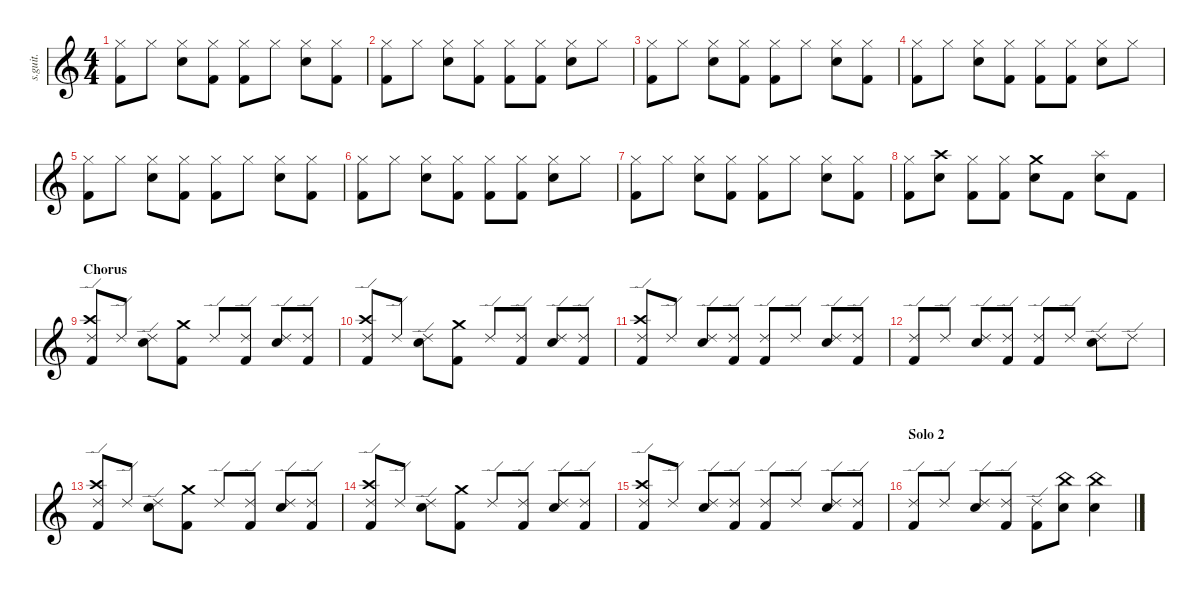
\defaultSystemsLayout 4
\hideDynamics
\bracketExtendMode nobrackets
\track ("Steven Adler" "s.guit.") {instrument percussion}
\staff {score}
\articulation defaults
\ts (4 4)
\tempo (125 hide)
\clef g2
\ks c
("Hi-Hat (closed)" "Kick (hit) 2").8{lyrics (0 "") lyrics (1 "") lyrics (2 "") lyrics (3 "") lyrics (4 "") dy f} "Hi-Hat (closed)".8{lyrics (0 "") lyrics (1 "") lyrics (2 "") lyrics (3 "") lyrics (4 "")} ("Hi-Hat (closed)" "Snare (hit) 2").8{lyrics (0 "") lyrics (1 "") lyrics (2 "") lyrics (3 "") lyrics (4 "")} ("Hi-Hat (closed)" "Kick (hit) 2").8{lyrics (0 "") lyrics (1 "") lyrics (2 "") lyrics (3 "") lyrics (4 "")} ("Hi-Hat (closed)" "Kick (hit) 2").8{lyrics (0 "") lyrics (1 "") lyrics (2 "") lyrics (3 "") lyrics (4 "")} "Hi-Hat (closed)".8{lyrics (0 "") lyrics (1 "") lyrics (2 "") lyrics (3 "") lyrics (4 "")} ("Hi-Hat (closed)" "Snare (hit) 2").8{lyrics (0 "") lyrics (1 "") lyrics (2 "") lyrics (3 "") lyrics (4 "")} ("Hi-Hat (closed)" "Kick (hit) 2").8{lyrics (0 "") lyrics (1 "") lyrics (2 "") lyrics (3 "") lyrics (4 "")} |
("Hi-Hat (closed)" "Kick (hit) 2").8{lyrics (0 "") lyrics (1 "") lyrics (2 "") lyrics (3 "") lyrics (4 "")} "Hi-Hat (closed)".8{lyrics (0 "") lyrics (1 "") lyrics (2 "") lyrics (3 "") lyrics (4 "")} ("Hi-Hat (closed)" "Snare (hit) 2").8{lyrics (0 "") lyrics (1 "") lyrics (2 "") lyrics (3 "") lyrics (4 "")} ("Hi-Hat (closed)" "Kick (hit) 2").8{lyrics (0 "") lyrics (1 "") lyrics (2 "") lyrics (3 "") lyrics (4 "")} ("Hi-Hat (closed)" "Kick (hit) 2").8{lyrics (0 "") lyrics (1 "") lyrics (2 "") lyrics (3 "") lyrics (4 "")} ("Hi-Hat (closed)" "Kick (hit) 2").8{lyrics (0 "") lyrics (1 "") lyrics (2 "") lyrics (3 "") lyrics (4 "")} ("Hi-Hat (closed)" "Snare (hit) 2").8{lyrics (0 "") lyrics (1 "") lyrics (2 "") lyrics (3 "") lyrics (4 "")} "Hi-Hat (closed)".8{lyrics (0 "") lyrics (1 "") lyrics (2 "") lyrics (3 "") lyrics (4 "")} |
("Hi-Hat (closed)" "Kick (hit) 2").8{lyrics (0 "") lyrics (1 "") lyrics (2 "") lyrics (3 "") lyrics (4 "")} "Hi-Hat (closed)".8{lyrics (0 "") lyrics (1 "") lyrics (2 "") lyrics (3 "") lyrics (4 "")} ("Hi-Hat (closed)" "Snare (hit) 2").8{lyrics (0 "") lyrics (1 "") lyrics (2 "") lyrics (3 "") lyrics (4 "")} ("Hi-Hat (closed)" "Kick (hit) 2").8{lyrics (0 "") lyrics (1 "") lyrics (2 "") lyrics (3 "") lyrics (4 "")} ("Hi-Hat (closed)" "Kick (hit) 2").8{lyrics (0 "") lyrics (1 "") lyrics (2 "") lyrics (3 "") lyrics (4 "")} "Hi-Hat (closed)".8{lyrics (0 "") lyrics (1 "") lyrics (2 "") lyrics (3 "") lyrics (4 "")} ("Hi-Hat (closed)" "Snare (hit) 2").8{lyrics (0 "") lyrics (1 "") lyrics (2 "") lyrics (3 "") lyrics (4 "")} ("Hi-Hat (closed)" "Kick (hit) 2").8{lyrics (0 "") lyrics (1 "") lyrics (2 "") lyrics (3 "") lyrics (4 "")} |
("Hi-Hat (closed)" "Kick (hit) 2").8{lyrics (0 "") lyrics (1 "") lyrics (2 "") lyrics (3 "") lyrics (4 "")} "Hi-Hat (closed)".8{lyrics (0 "") lyrics (1 "") lyrics (2 "") lyrics (3 "") lyrics (4 "")} ("Hi-Hat (closed)" "Snare (hit) 2").8{lyrics (0 "") lyrics (1 "") lyrics (2 "") lyrics (3 "") lyrics (4 "")} ("Hi-Hat (closed)" "Kick (hit) 2").8{lyrics (0 "") lyrics (1 "") lyrics (2 "") lyrics (3 "") lyrics (4 "")} ("Hi-Hat (closed)" "Kick (hit) 2").8{lyrics (0 "") lyrics (1 "") lyrics (2 "") lyrics (3 "") lyrics (4 "")} ("Hi-Hat (closed)" "Kick (hit) 2").8{lyrics (0 "") lyrics (1 "") lyrics (2 "") lyrics (3 "") lyrics (4 "")} ("Hi-Hat (closed)" "Snare (hit) 2").8{lyrics (0 "") lyrics (1 "") lyrics (2 "") lyrics (3 "") lyrics (4 "")} "Hi-Hat (closed)".8{lyrics (0 "") lyrics (1 "") lyrics (2 "") lyrics (3 "") lyrics (4 "")} |
("Hi-Hat (closed)" "Kick (hit) 2").8{lyrics (0 "") lyrics (1 "") lyrics (2 "") lyrics (3 "") lyrics (4 "")} "Hi-Hat (closed)".8{lyrics (0 "") lyrics (1 "") lyrics (2 "") lyrics (3 "") lyrics (4 "")} ("Hi-Hat (closed)" "Snare (hit) 2").8{lyrics (0 "") lyrics (1 "") lyrics (2 "") lyrics (3 "") lyrics (4 "")} ("Hi-Hat (closed)" "Kick (hit) 2").8{lyrics (0 "") lyrics (1 "") lyrics (2 "") lyrics (3 "") lyrics (4 "")} ("Hi-Hat (closed)" "Kick (hit) 2").8{lyrics (0 "") lyrics (1 "") lyrics (2 "") lyrics (3 "") lyrics (4 "")} "Hi-Hat (closed)".8{lyrics (0 "") lyrics (1 "") lyrics (2 "") lyrics (3 "") lyrics (4 "")} ("Hi-Hat (closed)" "Snare (hit) 2").8{lyrics (0 "") lyrics (1 "") lyrics (2 "") lyrics (3 "") lyrics (4 "")} ("Hi-Hat (closed)" "Kick (hit) 2").8{lyrics (0 "") lyrics (1 "") lyrics (2 "") lyrics (3 "") lyrics (4 "")} |
("Hi-Hat (closed)" "Kick (hit) 2").8{lyrics (0 "") lyrics (1 "") lyrics (2 "") lyrics (3 "") lyrics (4 "")} "Hi-Hat (closed)".8{lyrics (0 "") lyrics (1 "") lyrics (2 "") lyrics (3 "") lyrics (4 "")} ("Hi-Hat (closed)" "Snare (hit) 2").8{lyrics (0 "") lyrics (1 "") lyrics (2 "") lyrics (3 "") lyrics (4 "")} ("Hi-Hat (closed)" "Kick (hit) 2").8{lyrics (0 "") lyrics (1 "") lyrics (2 "") lyrics (3 "") lyrics (4 "")} ("Hi-Hat (closed)" "Kick (hit) 2").8{lyrics (0 "") lyrics (1 "") lyrics (2 "") lyrics (3 "") lyrics (4 "")} ("Hi-Hat (closed)" "Kick (hit) 2").8{lyrics (0 "") lyrics (1 "") lyrics (2 "") lyrics (3 "") lyrics (4 "")} ("Hi-Hat (closed)" "Snare (hit) 2").8{lyrics (0 "") lyrics (1 "") lyrics (2 "") lyrics (3 "") lyrics (4 "")} "Hi-Hat (closed)".8{lyrics (0 "") lyrics (1 "") lyrics (2 "") lyrics (3 "") lyrics (4 "")} |
("Hi-Hat (closed)" "Kick (hit) 2").8{lyrics (0 "") lyrics (1 "") lyrics (2 "") lyrics (3 "") lyrics (4 "")} "Hi-Hat (closed)".8{lyrics (0 "") lyrics (1 "") lyrics (2 "") lyrics (3 "") lyrics (4 "")} ("Hi-Hat (closed)" "Snare (hit) 2").8{lyrics (0 "") lyrics (1 "") lyrics (2 "") lyrics (3 "") lyrics (4 "")} ("Hi-Hat (closed)" "Kick (hit) 2").8{lyrics (0 "") lyrics (1 "") lyrics (2 "") lyrics (3 "") lyrics (4 "")} ("Hi-Hat (closed)" "Kick (hit) 2").8{lyrics (0 "") lyrics (1 "") lyrics (2 "") lyrics (3 "") lyrics (4 "")} "Hi-Hat (closed)".8{lyrics (0 "") lyrics (1 "") lyrics (2 "") lyrics (3 "") lyrics (4 "")} ("Hi-Hat (closed)" "Snare (hit) 2").8{lyrics (0 "") lyrics (1 "") lyrics (2 "") lyrics (3 "") lyrics (4 "")} ("Hi-Hat (closed)" "Kick (hit) 2").8{lyrics (0 "") lyrics (1 "") lyrics (2 "") lyrics (3 "") lyrics (4 "")} |
("Hi-Hat (closed)" "Kick (hit) 2").8{lyrics (0 "") lyrics (1 "") lyrics (2 "") lyrics (3 "") lyrics (4 "")} ("Crash high (hit)" "Snare (hit) 2").8{lyrics (0 "") lyrics (1 "") lyrics (2 "") lyrics (3 "") lyrics (4 "")} ("Hi-Hat (closed)" "Kick (hit) 2").8{lyrics (0 "") lyrics (1 "") lyrics (2 "") lyrics (3 "") lyrics (4 "")} ("Hi-Hat (closed)" "Kick (hit) 2").8{lyrics (0 "") lyrics (1 "") lyrics (2 "") lyrics (3 "") lyrics (4 "")} ("Crash medium (hit)" "Snare (hit) 2").8{lyrics (0 "") lyrics (1 "") lyrics (2 "") lyrics (3 "") lyrics (4 "")} "Kick (hit) 2".8{lyrics (0 "") lyrics (1 "") lyrics (2 "") lyrics (3 "") lyrics (4 "")} ("Splash (hit)" "Snare (hit) 2").8{lyrics (0 "") lyrics (1 "") lyrics (2 "") lyrics (3 "") lyrics (4 "")} "Kick (hit) 2".8{lyrics (0 "") lyrics (1 "") lyrics (2 "") lyrics (3 "") lyrics (4 "")} |
\section ("" "Chorus")
("Crash high (hit)" "Ride (edge) 2" "Kick (hit) 2").8{lyrics (0 "") lyrics (1 "") lyrics (2 "") lyrics (3 "") lyrics (4 "")} "Ride (edge) 2".8{lyrics (0 "") lyrics (1 "") lyrics (2 "") lyrics (3 "") lyrics (4 "")} ("Ride (edge) 2" "Snare (hit) 2").8{lyrics (0 "") lyrics (1 "") lyrics (2 "") lyrics (3 "") lyrics (4 "")} ("Crash medium (hit)" "Kick (hit) 2").8{lyrics (0 "") lyrics (1 "") lyrics (2 "") lyrics (3 "") lyrics (4 "")} "Ride (edge) 2".8{lyrics (0 "") lyrics (1 "") lyrics (2 "") lyrics (3 "") lyrics (4 "")} ("Ride (edge) 2" "Kick (hit) 2").8{lyrics (0 "") lyrics (1 "") lyrics (2 "") lyrics (3 "") lyrics (4 "")} ("Ride (edge) 2" "Snare (hit) 2").8{lyrics (0 "") lyrics (1 "") lyrics (2 "") lyrics (3 "") lyrics (4 "")} ("Ride (edge) 2" "Kick (hit) 2").8{lyrics (0 "") lyrics (1 "") lyrics (2 "") lyrics (3 "") lyrics (4 "")} |
("Crash high (hit)" "Ride (edge) 2" "Kick (hit) 2").8{lyrics (0 "") lyrics (1 "") lyrics (2 "") lyrics (3 "") lyrics (4 "")} "Ride (edge) 2".8{lyrics (0 "") lyrics (1 "") lyrics (2 "") lyrics (3 "") lyrics (4 "")} ("Ride (edge) 2" "Snare (hit) 2").8{lyrics (0 "") lyrics (1 "") lyrics (2 "") lyrics (3 "") lyrics (4 "")} ("Crash medium (hit)" "Kick (hit) 2").8{lyrics (0 "") lyrics (1 "") lyrics (2 "") lyrics (3 "") lyrics (4 "")} "Ride (edge) 2".8{lyrics (0 "") lyrics (1 "") lyrics (2 "") lyrics (3 "") lyrics (4 "")} ("Ride (edge) 2" "Kick (hit) 2").8{lyrics (0 "") lyrics (1 "") lyrics (2 "") lyrics (3 "") lyrics (4 "")} ("Ride (edge) 2" "Snare (hit) 2").8{lyrics (0 "") lyrics (1 "") lyrics (2 "") lyrics (3 "") lyrics (4 "")} ("Ride (edge) 2" "Kick (hit) 2").8{lyrics (0 "") lyrics (1 "") lyrics (2 "") lyrics (3 "") lyrics (4 "")} |
("Crash high (hit)" "Ride (edge) 2" "Kick (hit) 2").8{lyrics (0 "") lyrics (1 "") lyrics (2 "") lyrics (3 "") lyrics (4 "")} "Ride (edge) 2".8{lyrics (0 "") lyrics (1 "") lyrics (2 "") lyrics (3 "") lyrics (4 "")} ("Ride (edge) 2" "Snare (hit) 2").8{lyrics (0 "") lyrics (1 "") lyrics (2 "") lyrics (3 "") lyrics (4 "")} ("Ride (edge) 2" "Kick (hit) 2").8{lyrics (0 "") lyrics (1 "") lyrics (2 "") lyrics (3 "") lyrics (4 "")} ("Ride (edge) 2" "Kick (hit) 2").8{lyrics (0 "") lyrics (1 "") lyrics (2 "") lyrics (3 "") lyrics (4 "")} "Ride (edge) 2".8{lyrics (0 "") lyrics (1 "") lyrics (2 "") lyrics (3 "") lyrics (4 "")} ("Ride (edge) 2" "Snare (hit) 2").8{lyrics (0 "") lyrics (1 "") lyrics (2 "") lyrics (3 "") lyrics (4 "")} ("Ride (edge) 2" "Kick (hit) 2").8{lyrics (0 "") lyrics (1 "") lyrics (2 "") lyrics (3 "") lyrics (4 "")} |
("Ride (edge) 2" "Kick (hit) 2").8{lyrics (0 "") lyrics (1 "") lyrics (2 "") lyrics (3 "") lyrics (4 "")} "Ride (edge) 2".8{lyrics (0 "") lyrics (1 "") lyrics (2 "") lyrics (3 "") lyrics (4 "")} ("Ride (edge) 2" "Snare (hit) 2").8{lyrics (0 "") lyrics (1 "") lyrics (2 "") lyrics (3 "") lyrics (4 "")} ("Ride (edge) 2" "Kick (hit) 2").8{lyrics (0 "") lyrics (1 "") lyrics (2 "") lyrics (3 "") lyrics (4 "")} ("Ride (edge) 2" "Kick (hit) 2").8{lyrics (0 "") lyrics (1 "") lyrics (2 "") lyrics (3 "") lyrics (4 "")} "Ride (edge) 2".8{lyrics (0 "") lyrics (1 "") lyrics (2 "") lyrics (3 "") lyrics (4 "")} ("Ride (edge) 2" "Snare (hit) 2").8{lyrics (0 "") lyrics (1 "") lyrics (2 "") lyrics (3 "") lyrics (4 "")} "Ride (edge) 2".8{lyrics (0 "") lyrics (1 "") lyrics (2 "") lyrics (3 "") lyrics (4 "")} |
("Crash high (hit)" "Ride (edge) 2" "Kick (hit) 2").8{lyrics (0 "") lyrics (1 "") lyrics (2 "") lyrics (3 "") lyrics (4 "")} "Ride (edge) 2".8{lyrics (0 "") lyrics (1 "") lyrics (2 "") lyrics (3 "") lyrics (4 "")} ("Ride (edge) 2" "Snare (hit) 2").8{lyrics (0 "") lyrics (1 "") lyrics (2 "") lyrics (3 "") lyrics (4 "")} ("Crash medium (hit)" "Kick (hit) 2").8{lyrics (0 "") lyrics (1 "") lyrics (2 "") lyrics (3 "") lyrics (4 "")} "Ride (edge) 2".8{lyrics (0 "") lyrics (1 "") lyrics (2 "") lyrics (3 "") lyrics (4 "")} ("Ride (edge) 2" "Kick (hit) 2").8{lyrics (0 "") lyrics (1 "") lyrics (2 "") lyrics (3 "") lyrics (4 "")} ("Ride (edge) 2" "Snare (hit) 2").8{lyrics (0 "") lyrics (1 "") lyrics (2 "") lyrics (3 "") lyrics (4 "")} ("Ride (edge) 2" "Kick (hit) 2").8{lyrics (0 "") lyrics (1 "") lyrics (2 "") lyrics (3 "") lyrics (4 "")} |
("Crash high (hit)" "Ride (edge) 2" "Kick (hit) 2").8{lyrics (0 "") lyrics (1 "") lyrics (2 "") lyrics (3 "") lyrics (4 "")} "Ride (edge) 2".8{lyrics (0 "") lyrics (1 "") lyrics (2 "") lyrics (3 "") lyrics (4 "")} ("Ride (edge) 2" "Snare (hit) 2").8{lyrics (0 "") lyrics (1 "") lyrics (2 "") lyrics (3 "") lyrics (4 "")} ("Crash medium (hit)" "Kick (hit) 2").8{lyrics (0 "") lyrics (1 "") lyrics (2 "") lyrics (3 "") lyrics (4 "")} "Ride (edge) 2".8{lyrics (0 "") lyrics (1 "") lyrics (2 "") lyrics (3 "") lyrics (4 "")} ("Ride (edge) 2" "Kick (hit) 2").8{lyrics (0 "") lyrics (1 "") lyrics (2 "") lyrics (3 "") lyrics (4 "")} ("Ride (edge) 2" "Snare (hit) 2").8{lyrics (0 "") lyrics (1 "") lyrics (2 "") lyrics (3 "") lyrics (4 "")} ("Ride (edge) 2" "Kick (hit) 2").8{lyrics (0 "") lyrics (1 "") lyrics (2 "") lyrics (3 "") lyrics (4 "")} |
("Crash high (hit)" "Ride (edge) 2" "Kick (hit) 2").8{lyrics (0 "") lyrics (1 "") lyrics (2 "") lyrics (3 "") lyrics (4 "")} "Ride (edge) 2".8{lyrics (0 "") lyrics (1 "") lyrics (2 "") lyrics (3 "") lyrics (4 "")} ("Ride (edge) 2" "Snare (hit) 2").8{lyrics (0 "") lyrics (1 "") lyrics (2 "") lyrics (3 "") lyrics (4 "")} ("Ride (edge) 2" "Kick (hit) 2").8{lyrics (0 "") lyrics (1 "") lyrics (2 "") lyrics (3 "") lyrics (4 "")} ("Ride (edge) 2" "Kick (hit) 2").8{lyrics (0 "") lyrics (1 "") lyrics (2 "") lyrics (3 "") lyrics (4 "")} "Ride (edge) 2".8{lyrics (0 "") lyrics (1 "") lyrics (2 "") lyrics (3 "") lyrics (4 "")} ("Ride (edge) 2" "Snare (hit) 2").8{lyrics (0 "") lyrics (1 "") lyrics (2 "") lyrics (3 "") lyrics (4 "")} ("Ride (edge) 2" "Kick (hit) 2").8{lyrics (0 "") lyrics (1 "") lyrics (2 "") lyrics (3 "") lyrics (4 "")} |
\section ("" "Solo 2")
("Ride (edge) 2" "Kick (hit) 2").8{lyrics (0 "") lyrics (1 "") lyrics (2 "") lyrics (3 "") lyrics (4 "")} "Ride (edge) 2".8{lyrics (0 "") lyrics (1 "") lyrics (2 "") lyrics (3 "") lyrics (4 "")} ("Ride (edge) 2" "Snare (hit) 2").8{lyrics (0 "") lyrics (1 "") lyrics (2 "") lyrics (3 "") lyrics (4 "")} ("Ride (edge) 2" "Kick (hit) 2").8{lyrics (0 "") lyrics (1 "") lyrics (2 "") lyrics (3 "") lyrics (4 "")} ("Ride (edge) 2" "Kick (hit) 2").8{lyrics (0 "") lyrics (1 "") lyrics (2 "") lyrics (3 "") lyrics (4 "")} ("China (hit)" "Snare (hit) 2").8{lyrics (0 "") lyrics (1 "") lyrics (2 "") lyrics (3 "") lyrics (4 "")} ("China (hit)" "Snare (hit) 2").4{lyrics (0 "") lyrics (1 "") lyrics (2 "") lyrics (3 "") lyrics (4 "")}
